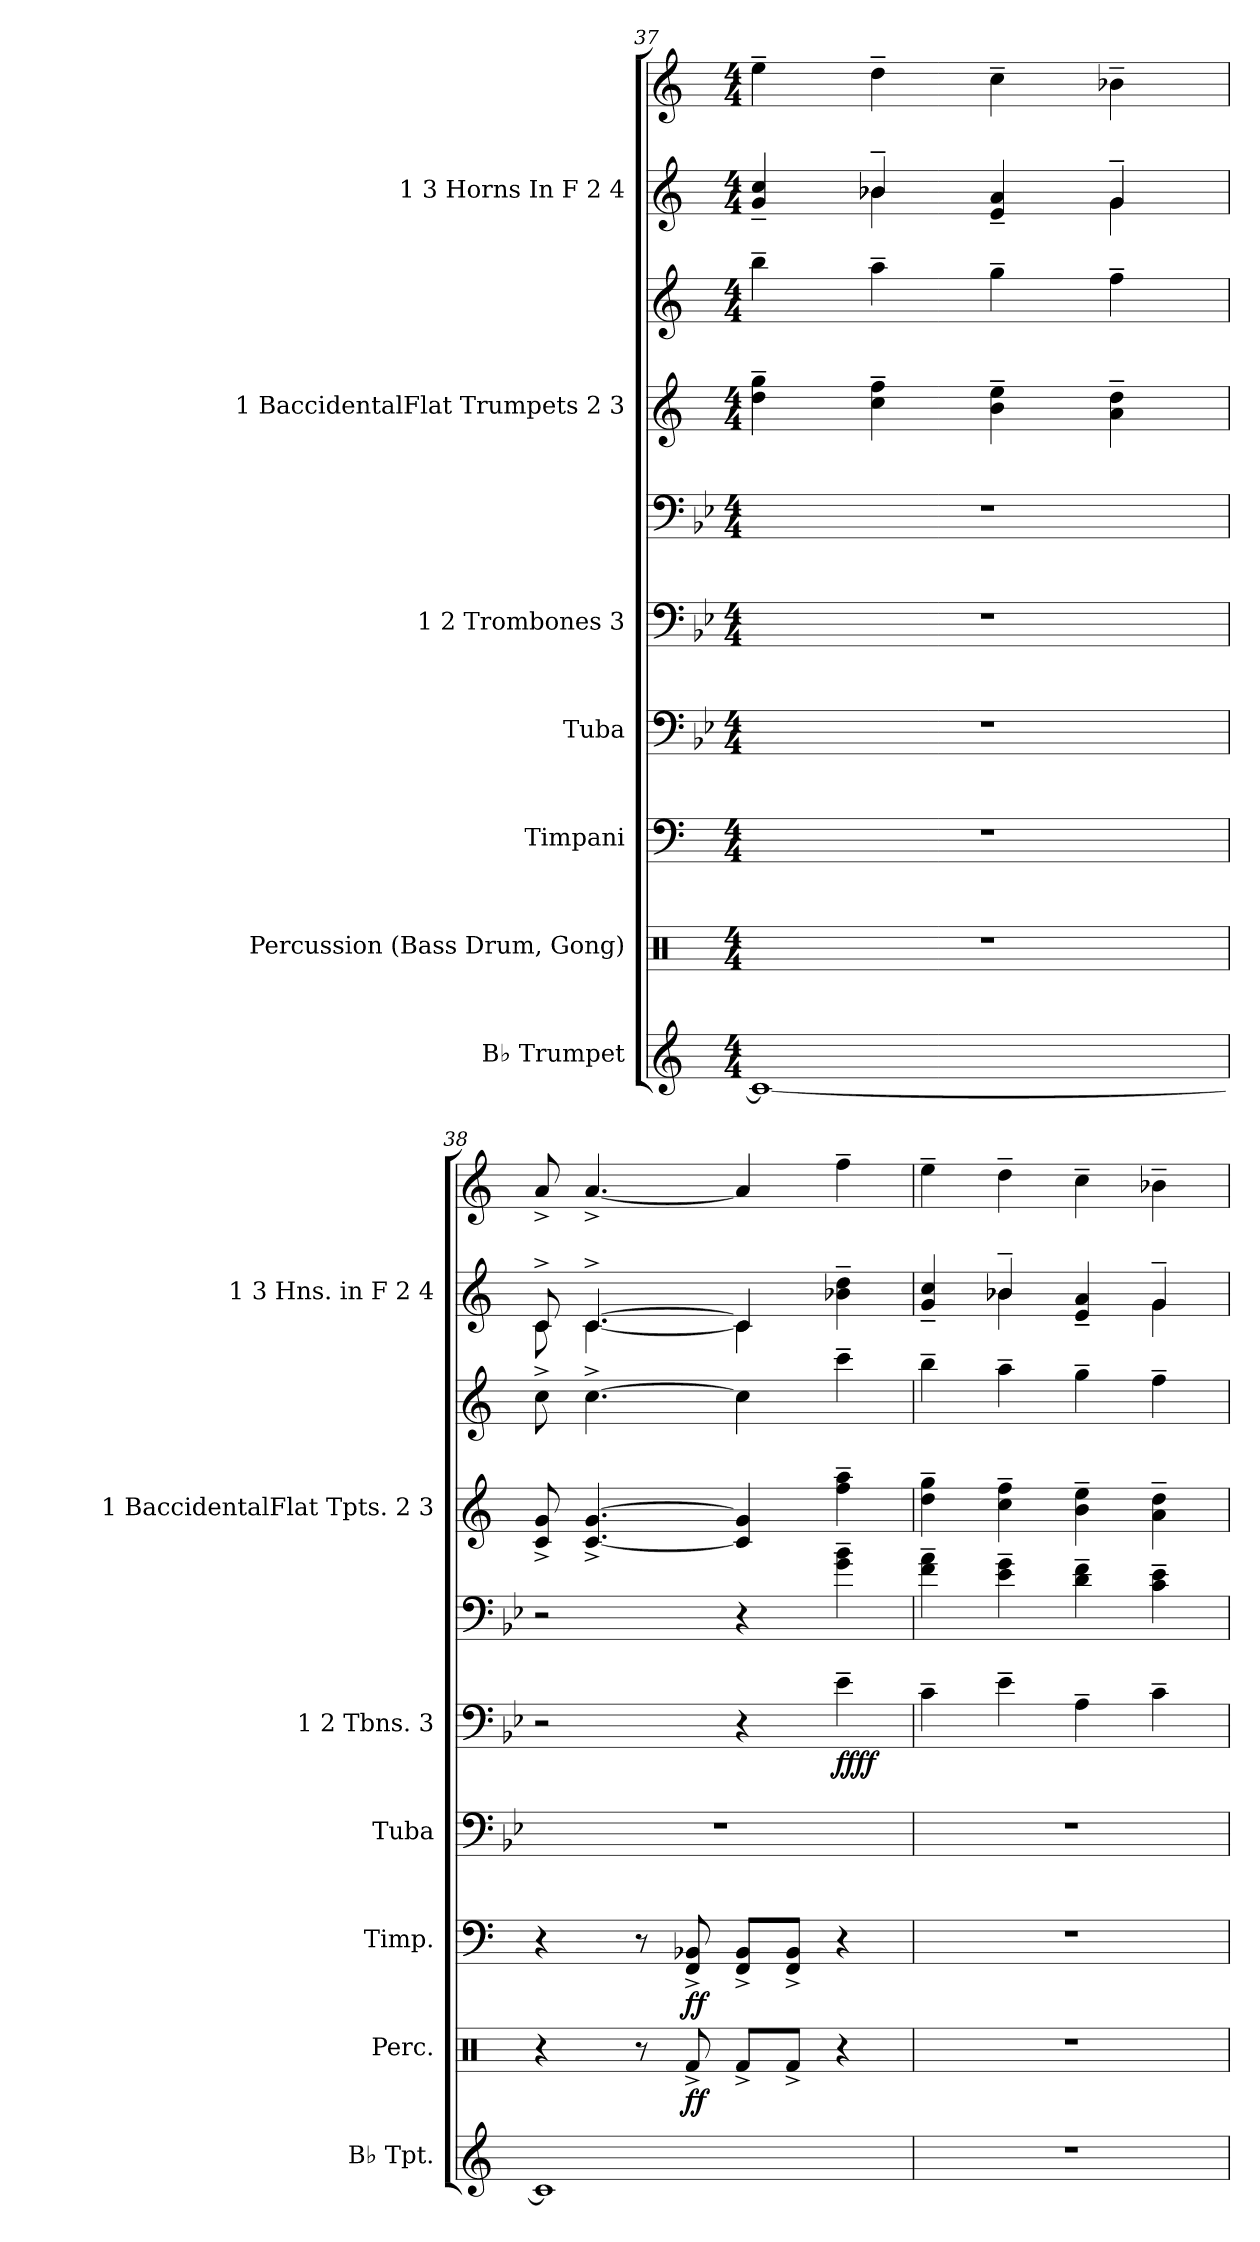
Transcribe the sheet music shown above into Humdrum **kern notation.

**kern	**kern	**dynam	**kern	**dynam	**kern	**kern	**kern	**dynam	**kern	**kern	**kern	**kern
*part7	*part6	*part6	*part5	*part5	*part4	*part3	*part3	*part3	*part2	*part2	*part1	*part1
*staff10	*staff9	*staff9	*staff8	*staff8	*staff7	*staff6	*staff5	*staff5/6	*staff4	*staff3	*staff2	*staff1
*I"B♭ Trumpet	*I"Percussion (Bass Drum, Gong)	*	*I"Timpani	*	*I"Tuba	*I"1                   2 Trombones                          3	*	*	*I"1  BaccidentalFlat Trumpets                           2                     3	*	*I"1          3 Horns In F                2          4	*
*I'B♭ Tpt.	*I'Perc.	*	*I'Timp.	*	*I'Tuba	*I'1        2 Tbns.        3	*	*	*I'1  BaccidentalFlat Tpts.            2            3	*	*I'1          3 Hns. in F          2          4	*
*clefG2	*clefX	*	*clefF4	*	*clefF4	*clefF4	*clefF4	*	*clefG2	*clefG2	*clefG2	*clefG2
*ITrd1c2	*	*	*	*	*	*	*	*	*ITrd1c2	*ITrd1c2	*ITrd4c7	*ITrd4c7
*k[b-e-]	*k[]	*	*k[]	*	*k[b-e-]	*k[b-e-]	*k[b-e-]	*	*k[b-e-]	*k[b-e-]	*k[b-]	*k[b-]
*M4/4	*M4/4	*	*M4/4	*	*M4/4	*M4/4	*M4/4	*	*M4/4	*M4/4	*M4/4	*M4/4
=37	=37	=37	=37	=37	=37	=37	=37	=37	=37	=37	=37	=37
*	*	*	*	*	*	*	*	*	*	*	*^	*
1B-_	1r	.	1r	.	1r	1r	1r	.	4cc\~ 4ff\~	4aa~\	4c/~ 4f/~	4ryy	4a~\
.	.	.	.	.	.	.	.	.	4b-\~ 4ee-\~	4gg~\	4e-X~/	4e-\	4g~\
.	.	.	.	.	.	.	.	.	4a\~ 4dd\~	4ff~\	4A/~ 4d/~	4ryy	4f~\
.	.	.	.	.	.	.	.	.	4g\~ 4cc\~	4ee-~\	4c~/	4c\	4e-X~\
=38	=38	=38	=38	=38	=38	=38	=38	=38	=38	=38	=38	=38	=38
1B-]	4r	.	4r	.	1r	2r	2r	.	8B-/^ 8f/^	8b-^\	8F^/	8F\	8d^/
.	.	.	.	.	.	.	.	.	[4.B-/^ [4.f/^	[4.b-^\	[4.F^/	[4.F\	[4.d^/
.	8r	.	8r	.	.	.	.	.	.	.	.	.	.
!	!	!LO:DY:b	!	!LO:DY:b	!	!	!	!	!	!	!	!	!
.	8Rf^/	ff	8FF/^ 8BB-X/^	ff	.	.	.	.	.	.	.	.	.
.	8Rf^/L	.	8FF/^ 8BB-/^L	.	.	4r	4r	.	4B-/] 4f/]	4b-\]	4F/]	4F\]	4d/]
.	8Rf^/J	.	8FF/^ 8BB-/^J	.	.	.	.	.	.	.	.	.	.
!	!	!	!	!	!	!	!	!LO:DY:b=2	!	!	!	!	!
!	!	!	!	!	!	!	!	!LO:DY:n=1:b	!	!	!	!	!
.	4r	.	4r	.	.	4e-~\	4g\~ 4b-\~	ff ff	4ee-\~ 4gg\~	4bb-~\	4e-X\~ 4g\~	4ryy	4b-~\
=39	=39	=39	=39	=39	=39	=39	=39	=39	=39	=39	=39	=39	=39
1r	1r	.	1r	.	1r	4c~\	4f\~ 4a\~	.	4cc\~ 4ff\~	4aa~\	4c/~ 4f/~	4ryy	4a~\
.	.	.	.	.	.	4e-~\	4e-\~ 4g\~	.	4b-\~ 4ee-\~	4gg~\	4e-X~/	4e-\	4g~\
.	.	.	.	.	.	4A~\	4d\~ 4f\~	.	4a\~ 4dd\~	4ff~\	4A/~ 4d/~	4ryy	4f~\
.	.	.	.	.	.	4c~\	4c\~ 4e-\~	.	4g\~ 4cc\~	4ee-~\	4c~/	4c\	4e-X~\
*	*	*	*	*	*	*	*	*	*	*	*v	*v	*
=	=	=	=	=	=	=	=	=	=	=	=	=
*-	*-	*-	*-	*-	*-	*-	*-	*-	*-	*-	*-	*-
